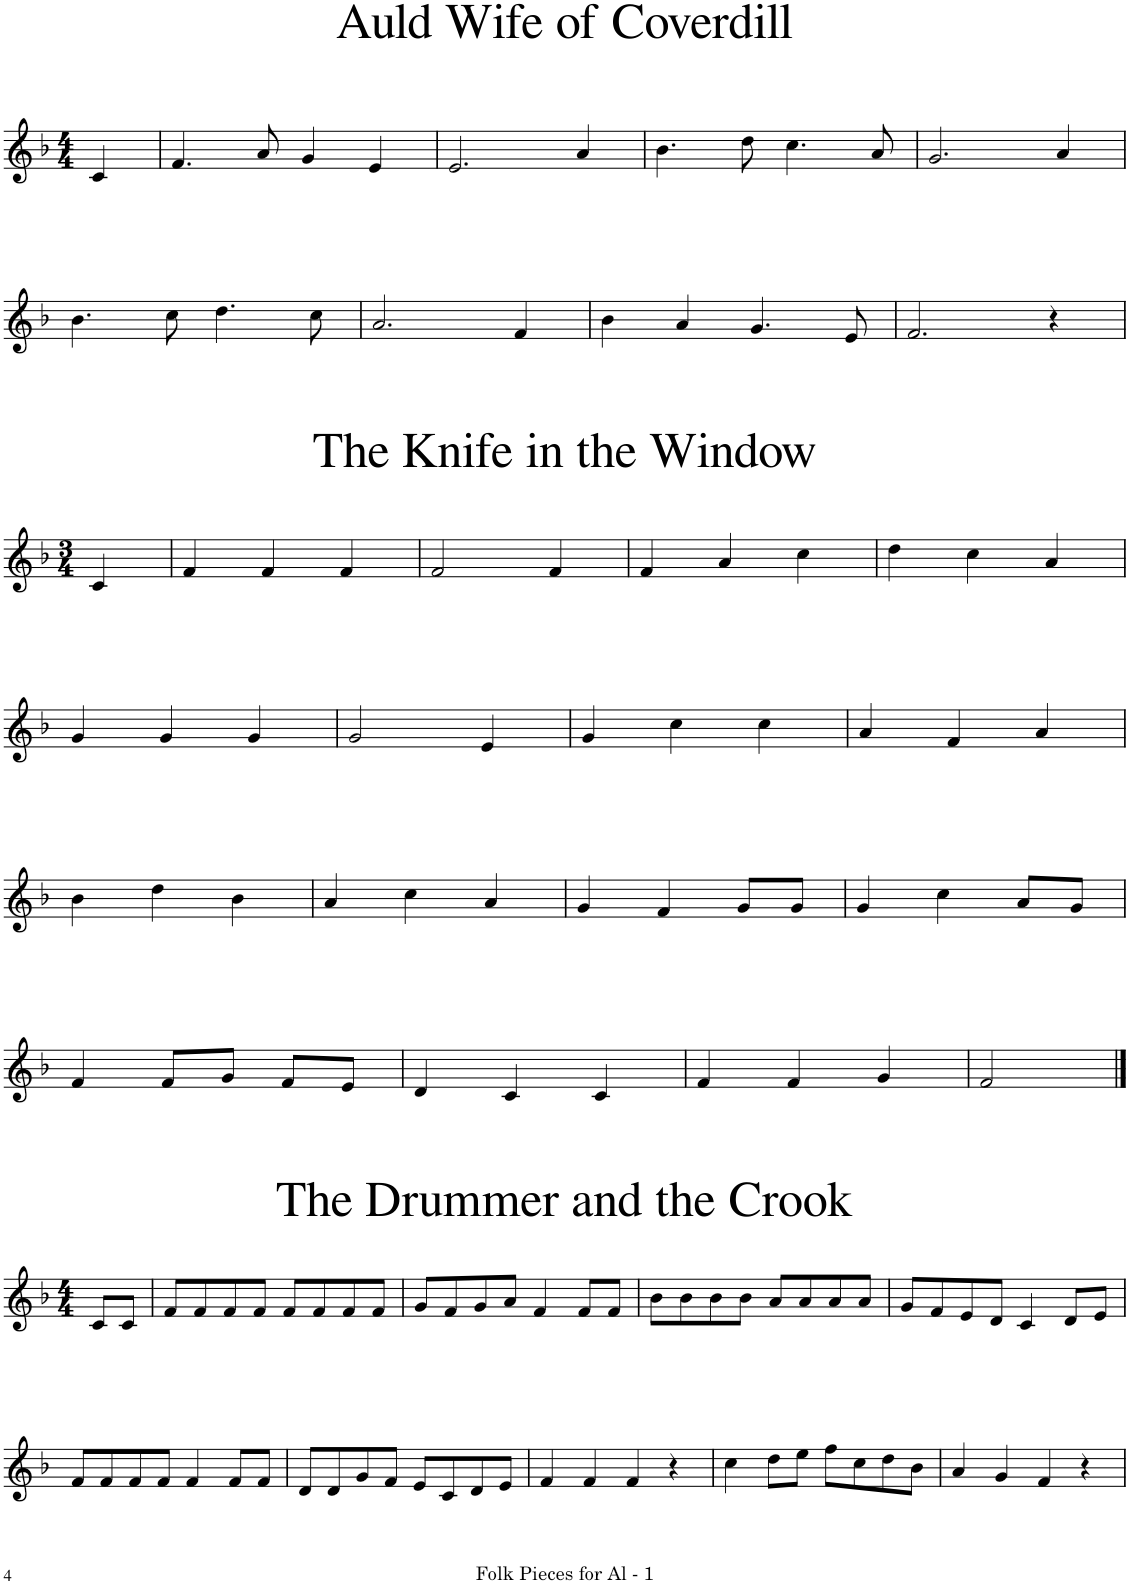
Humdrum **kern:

**kern
*part1
*staff1
*I"Bb Cornet
!!LO:PB:g=z
*clefG2
*Trd1c2
*k[b-]
*M4/4
=117
4c/
=118
4.f/
8a/
4g/
4e/
=119
2.e/
4a/
=120
4.b-\
8dd\
4.cc\
8a/
=121
2.g/
4a/
!!LO:LB:g=z
=122
4.b-\
8cc\
4.dd\
8cc\
=123
2.a/
4f/
=124
4b-\
4a/
4.g/
8e/
=125
2.f/
4r
!!LO:LB:g=z
=126
*M3/4
4c/
=127
4f/
4f/
4f/
=128
2f/
4f/
=129
4f/
4a/
4cc\
=130
4dd\
4cc\
4a/
!!LO:LB:g=z
=131
4g/
4g/
4g/
=132
2g/
4e/
=133
4g/
4cc\
4cc\
=134
4a/
4f/
4a/
!!LO:LB:g=z
=135
4b-\
4dd\
4b-\
=136
4a/
4cc\
4a/
=137
4g/
4f/
8g/L
8g/J
=138
4g/
4cc\
8a/L
8g/J
!!LO:LB:g=z
=139
4f/
8f/L
8g/J
8f/L
8e/J
=140
4d/
4c/
4c/
=141
4f/
4f/
4g/
=142
2f/
!!LO:LB:g=z
==143
*M4/4
8c/L
8c/J
=144
8f/L
8f/
8f/
8f/J
8f/L
8f/
8f/
8f/J
=145
8g/L
8f/
8g/
8a/J
4f/
8f/L
8f/J
=146
8b-\L
8b-\
8b-\
8b-\J
8a/L
8a/
8a/
8a/J
=147
8g/L
8f/
8e/
8d/J
4c/
8d/L
8e/J
!!LO:LB:g=z
=148
8f/L
8f/
8f/
8f/J
4f/
8f/L
8f/J
=149
8d/L
8d/
8g/
8f/J
8e/L
8c/
8d/
8e/J
=150
4f/
4f/
4f/
4r
=151
4cc\
8dd\L
8ee\J
8ff\L
8cc\
8dd\
8b-\J
=152
4a/
4g/
4f/
4r
=
*-
